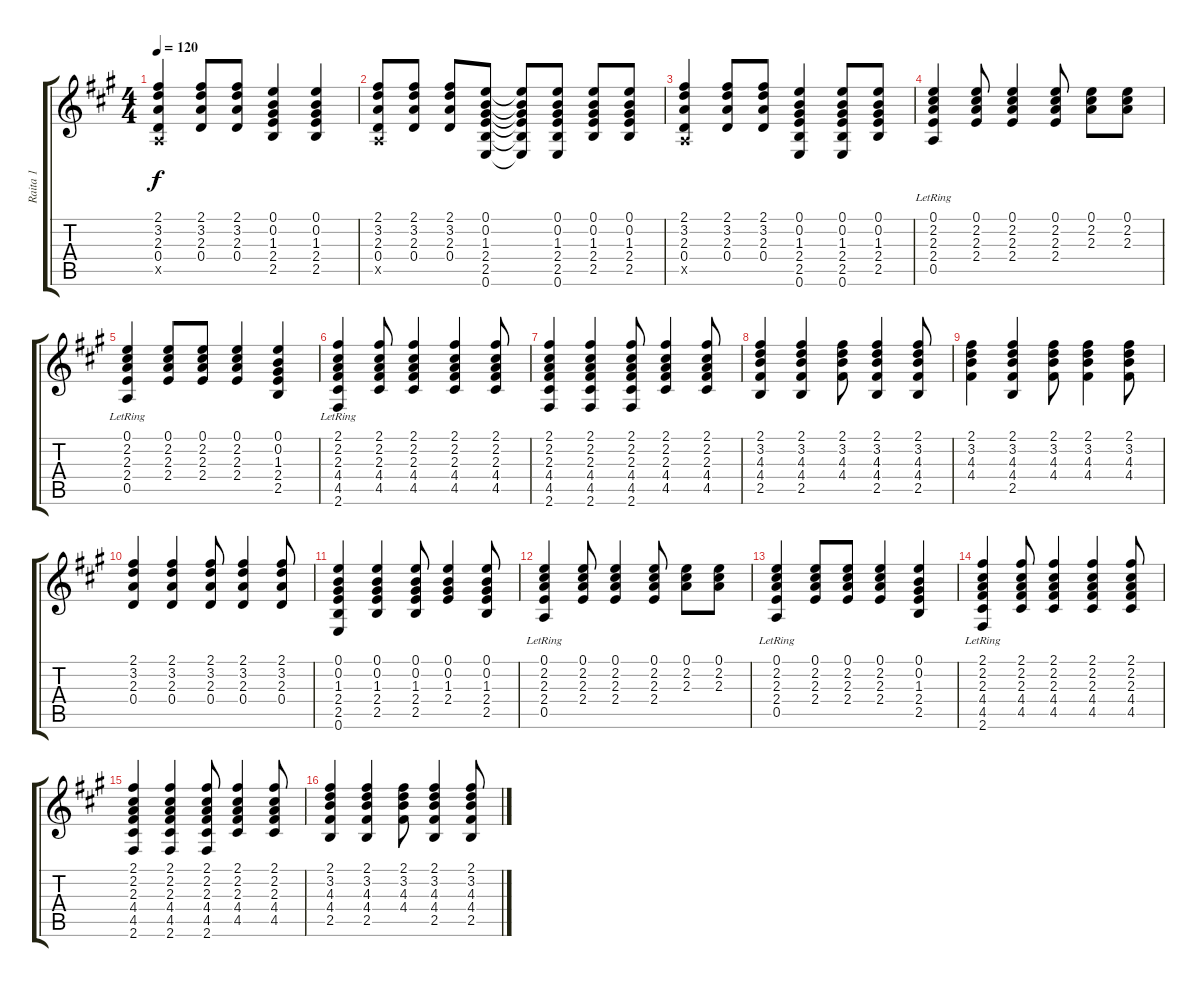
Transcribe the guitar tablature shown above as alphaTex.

\track ("Raita 1" "Raita 1") {instrument acousticguitarnylon}
\staff {score tabs}
\tuning (E4 B3 G3 D3 A2 E2) {hide}
\ts (4 4)
\tempo 120
\clef g2
\ks f#minor
(2.1 3.2 2.3 0.4 0.5{x}).4{dy f} (2.1 3.2 2.3 0.4).8 (2.1 3.2 2.3 0.4).8 (0.1 0.2 1.3 2.4 2.5).4 (0.1 0.2 1.3 2.4 2.5).4 |
(2.1 3.2 2.3 0.4 0.5{x}).8 (2.1 3.2 2.3 0.4).8 (2.1 3.2 2.3 0.4).8 (0.1 0.2 1.3 2.4 2.5 0.6).8 (0.1{t} 0.2{t} 1.3{t} 2.4{t} 2.5{t} 0.6{t}).8 (0.1 0.2 1.3 2.4 2.5 0.6).8 (0.1 0.2 1.3 2.4 2.5).8 (0.1 0.2 1.3 2.4 2.5).8 |
(2.1 3.2 2.3 0.4 0.5{x}).4 (2.1 3.2 2.3 0.4).8 (2.1 3.2 2.3 0.4).8 (0.1 0.2 1.3 2.4 2.5 0.6).4 (0.1 0.2 1.3 2.4 2.5 0.6).8 (0.1 0.2 1.3 2.4 2.5).8 |
(0.1 2.2 2.3 2.4 0.5{lr}).4 (0.1 2.2 2.3 2.4).8 (0.1 2.2 2.3 2.4).4 (0.1 2.2 2.3 2.4).8 (0.1 2.2 2.3).8 (0.1 2.2 2.3).8 |
(0.1 2.2 2.3 2.4 0.5{lr}).4 (0.1 2.2 2.3 2.4).8 (0.1 2.2 2.3 2.4).8 (0.1 2.2 2.3 2.4).4 (0.1 0.2 1.3 2.4 2.5).4 |
(2.1{lr} 2.2 2.3 4.4 4.5 2.6{lr}).4 (2.1 2.2 2.3 4.4 4.5).8 (2.1 2.2 2.3 4.4 4.5).4 (2.1 2.2 2.3 4.4 4.5).4 (2.1 2.2 2.3 4.4 4.5).8 |
(2.1 2.2 2.3 4.4 4.5 2.6).4 (2.1 2.2 2.3 4.4 4.5 2.6).4 (2.1 2.2 2.3 4.4 4.5 2.6).8 (2.1 2.2 2.3 4.4 4.5).4 (2.1 2.2 2.3 4.4 4.5).8 |
(2.1 3.2 4.3 4.4 2.5).4 (2.1 3.2 4.3 4.4 2.5).4 (2.1 3.2 4.3 4.4).8 (2.1 3.2 4.3 4.4 2.5).4 (2.1 3.2 4.3 4.4 2.5).8 |
(2.1 3.2 4.3 4.4).4 (2.1 3.2 4.3 4.4 2.5).4 (2.1 3.2 4.3 4.4).8 (2.1 3.2 4.3 4.4).4 (2.1 3.2 4.3 4.4).8 |
(2.1 3.2 2.3 0.4).4 (2.1 3.2 2.3 0.4).4 (2.1 3.2 2.3 0.4).8 (2.1 3.2 2.3 0.4).4 (2.1 3.2 2.3 0.4).8 |
(0.1 0.2 1.3 2.4 2.5 0.6).4 (0.1 0.2 1.3 2.4 2.5).4 (0.1 0.2 1.3 2.4 2.5).8 (0.1 0.2 1.3 2.4).4 (0.1 0.2 1.3 2.4 2.5).8 |
(0.1 2.2 2.3 2.4 0.5{lr}).4 (0.1 2.2 2.3 2.4).8 (0.1 2.2 2.3 2.4).4 (0.1 2.2 2.3 2.4).8 (0.1 2.2 2.3).8 (0.1 2.2 2.3).8 |
(0.1 2.2 2.3 2.4 0.5{lr}).4 (0.1 2.2 2.3 2.4).8 (0.1 2.2 2.3 2.4).8 (0.1 2.2 2.3 2.4).4 (0.1 0.2 1.3 2.4 2.5).4 |
(2.1{lr} 2.2 2.3 4.4 4.5 2.6{lr}).4 (2.1 2.2 2.3 4.4 4.5).8 (2.1 2.2 2.3 4.4 4.5).4 (2.1 2.2 2.3 4.4 4.5).4 (2.1 2.2 2.3 4.4 4.5).8 |
(2.1 2.2 2.3 4.4 4.5 2.6).4 (2.1 2.2 2.3 4.4 4.5 2.6).4 (2.1 2.2 2.3 4.4 4.5 2.6).8 (2.1 2.2 2.3 4.4 4.5).4 (2.1 2.2 2.3 4.4 4.5).8 |
(2.1 3.2 4.3 4.4 2.5).4 (2.1 3.2 4.3 4.4 2.5).4 (2.1 3.2 4.3 4.4).8 (2.1 3.2 4.3 4.4 2.5).4 (2.1 3.2 4.3 4.4 2.5).8
